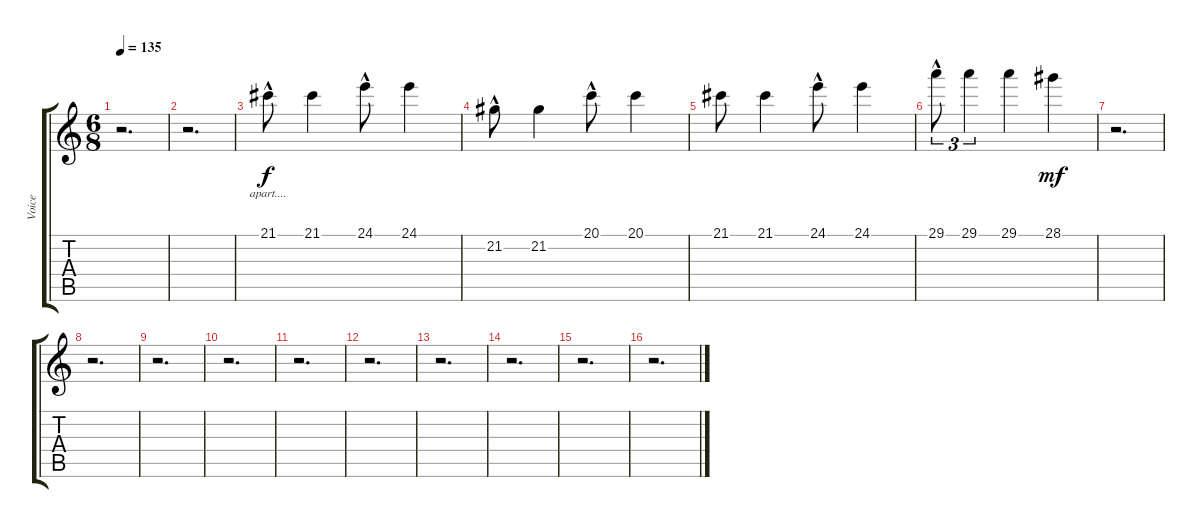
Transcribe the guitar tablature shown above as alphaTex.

\track ("Voice" "Voice") {instrument lead3calliope}
\staff {score tabs}
\tuning (E4 B3 G3 D3 A2 E2) {hide}
\ts (6 8)
\tempo 135
\clef g2
\ks c
r.2{d dy f} |
r.2{d} |
21.1{hac}.8{lyrics (0 "apart....") lyrics (1 "") lyrics (2 "") lyrics (3 "") lyrics (4 "")} 21.1.4 24.1{hac}.8 24.1.4 |
21.2{hac}.8 21.2.4 20.1{hac}.8 20.1.4 |
21.1.8 21.1.4 24.1{hac}.8 24.1.4 |
29.1{hac}.8{tu (3 2)} 29.1.4{tu (3 2)} 29.1.4 28.1.4{dy mf} |
r.2{d} |
r.2{d} |
r.2{d} |
r.2{d} |
r.2{d} |
r.2{d} |
r.2{d} |
r.2{d} |
r.2{d} |
r.2{d}
